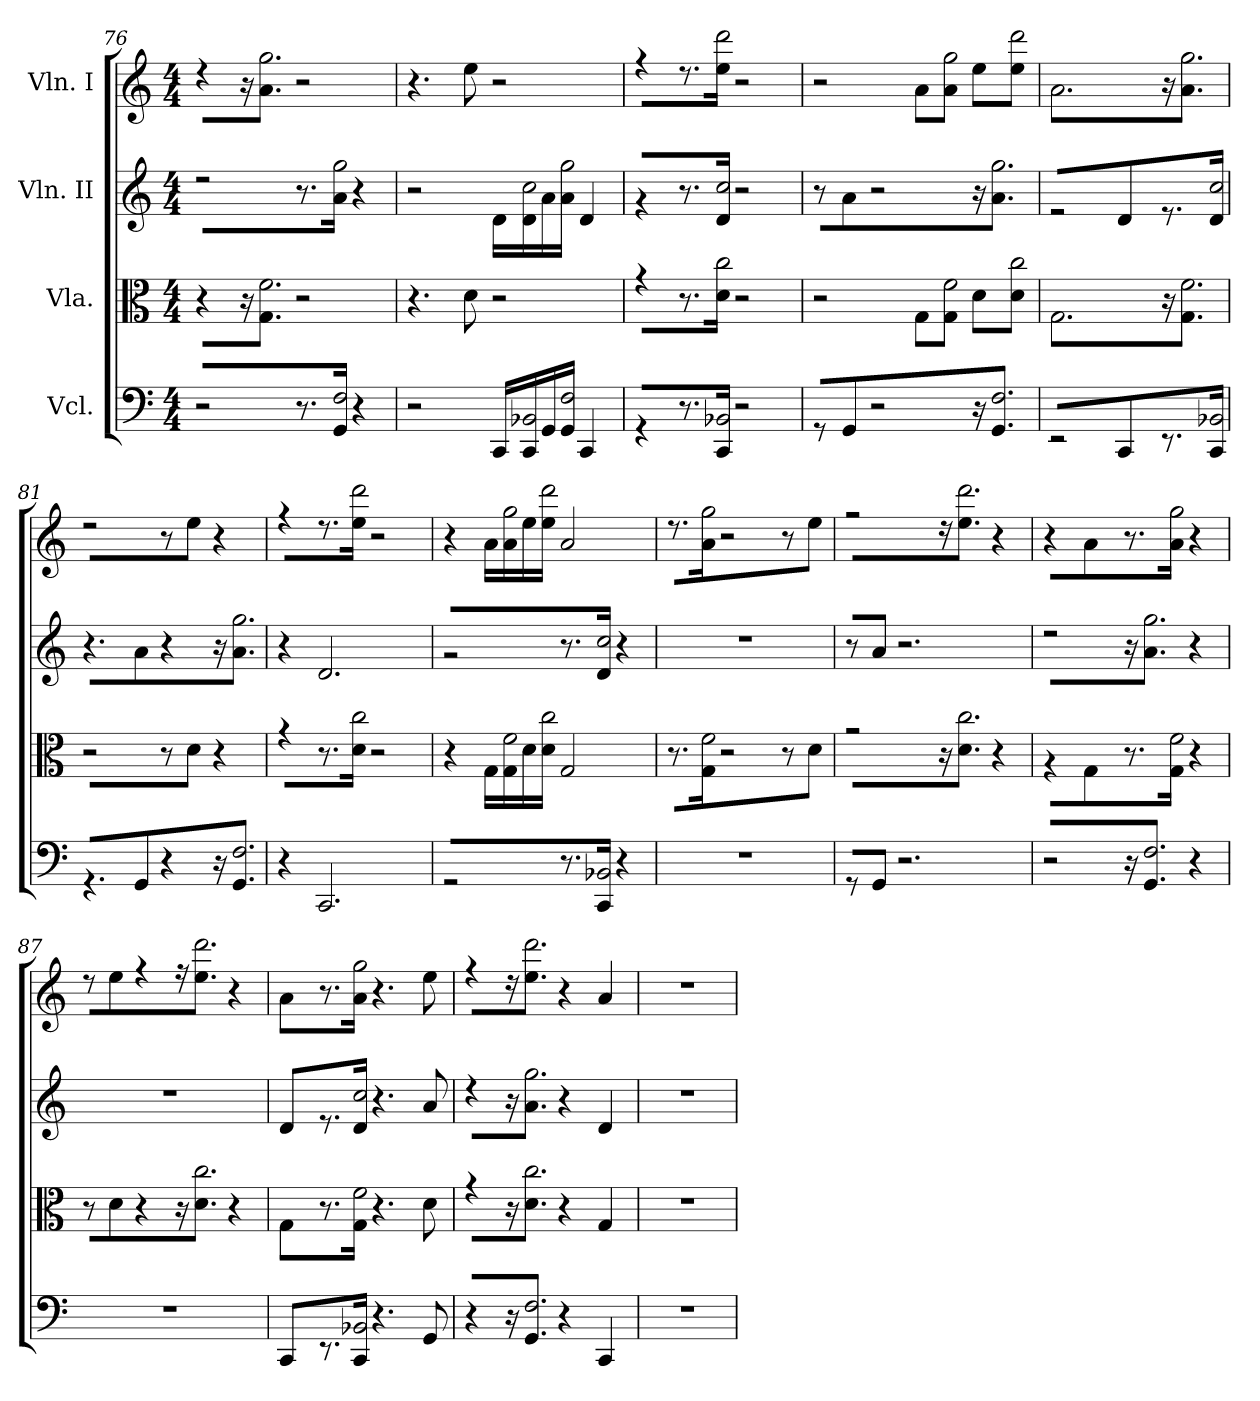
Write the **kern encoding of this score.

**kern	**kern	**kern	**kern
*part4	*part3	*part2	*part1
*staff4	*staff3	*staff2	*staff1
*I"Vcl.	*I"Vla.	*I"Vln. II	*I"Vln. I
*clefF4	*clefC3	*clefG2	*clefG2
*k[]	*k[]	*k[]	*k[]
*C:	*C:	*C:	*C:
*M4/4	*M4/4	*M4/4	*M4/4
=76	=76	=76	=76
2r	4r	2r	4r
.	16r	.	16r
!	!LO:N:n=2:head=open	!	!LO:N:n=2:head=open
.	8.G 8.fJ	.	8.a 8.ggJ
8.r	2r	8.r	2r
!LO:N:n=2:head=open	!	!LO:N:n=2:head=open	!
16GG 16FJJ	.	16a 16ggJJ	.
4r	.	4r	.
=77	=77	=77	=77
2r	4.r	2r	4.r
.	8d	.	8ee
16CCLL	2r	16dLL	2r
!LO:N:n=2:head=open	!	!LO:N:n=2:head=open	!
16CC 16BB-X	.	16d 16cc	.
16GG	.	16a	.
!LO:N:n=2:head=open	!	!LO:N:n=2:head=open	!
16GG 16FJJ	.	16a 16ggJJ	.
4CC	.	4d	.
=78	=78	=78	=78
4r	4r	4r	4r
8.r	8.r	8.r	8.r
!LO:N:n=2:head=open	!LO:N:n=2:head=open	!LO:N:n=2:head=open	!LO:N:n=2:head=open
16CC 16BB-XJJ	16d 16ccJJ	16d 16ccJJ	16ee 16dddJJ
2r	2r	2r	2r
=79	=79	=79	=79
8r	2r	8r	2r
8GGJ	.	8aJ	.
2r	.	2r	.
.	8GL	.	8aL
!	!LO:N:n=2:head=open	!	!LO:N:n=2:head=open
.	8G 8fJ	.	8a 8ggJ
16r	8dL	16r	8eeL
!LO:N:n=2:head=open	!	!LO:N:n=2:head=open	!
8.GG 8.FJ	.	8.a 8.ggJ	.
!	!LO:N:n=2:head=open	!	!LO:N:n=2:head=open
.	8d 8ccJ	.	8ee 8dddJ
=80	=80	=80	=80
2r	2.G	2r	2.a
4CC	.	4d	.
8.r	16r	8.r	16r
!	!LO:N:n=2:head=open	!	!LO:N:n=2:head=open
.	8.G 8.fJ	.	8.a 8.ggJ
!LO:N:n=2:head=open	!	!LO:N:n=2:head=open	!
16CC 16BB-XJJ	.	16d 16ccJJ	.
=81	=81	=81	=81
4.r	2r	4.r	2r
8GG	.	8a	.
4r	8r	4r	8r
.	8dJ	.	8eeJ
16r	4r	16r	4r
!LO:N:n=2:head=open	!	!LO:N:n=2:head=open	!
8.GG 8.FJ	.	8.a 8.ggJ	.
=82	=82	=82	=82
4r	4r	4r	4r
2.CC	8.r	2.d	8.r
!	!LO:N:n=2:head=open	!	!LO:N:n=2:head=open
.	16d 16ccJJ	.	16ee 16dddJJ
.	2r	.	2r
=83	=83	=83	=83
2r	4r	2r	4r
.	16GLL	.	16aLL
!	!LO:N:n=2:head=open	!	!LO:N:n=2:head=open
.	16G 16f	.	16a 16gg
.	16d	.	16ee
!	!LO:N:n=2:head=open	!	!LO:N:n=2:head=open
.	16d 16ccJJ	.	16ee 16dddJJ
8.r	2G	8.r	2a
!LO:N:n=2:head=open	!	!LO:N:n=2:head=open	!
16CC 16BB-XJJ	.	16d 16ccJJ	.
4r	.	4r	.
=84	=84	=84	=84
1r	8.r	1r	8.r
!	!LO:N:n=2:head=open	!	!LO:N:n=2:head=open
.	16G 16fJJ	.	16a 16ggJJ
.	2r	.	2r
.	8r	.	8r
.	8dJ	.	8eeJ
=85	=85	=85	=85
8r	2r	8r	2r
8GGJ	.	8aJ	.
2.r	.	2.r	.
.	16r	.	16r
!	!LO:N:n=2:head=open	!	!LO:N:n=2:head=open
.	8.d 8.ccJ	.	8.ee 8.dddJ
.	4r	.	4r
=86	=86	=86	=86
2r	4r	2r	4r
.	4G	.	4a
16r	8.r	16r	8.r
!LO:N:n=2:head=open	!	!LO:N:n=2:head=open	!
8.GG 8.FJ	.	8.a 8.ggJ	.
!	!LO:N:n=2:head=open	!	!LO:N:n=2:head=open
.	16G 16fJJ	.	16a 16ggJJ
4r	4r	4r	4r
=87	=87	=87	=87
1r	8r	1r	8r
.	8dJ	.	8eeJ
.	4r	.	4r
.	16r	.	16r
!	!LO:N:n=2:head=open	!	!LO:N:n=2:head=open
.	8.d 8.ccJ	.	8.ee 8.dddJ
.	4r	.	4r
=88	=88	=88	=88
4CC	4G	4d	4a
8.r	8.r	8.r	8.r
!LO:N:n=2:head=open	!LO:N:n=2:head=open	!LO:N:n=2:head=open	!LO:N:n=2:head=open
16CC 16BB-XJJ	16G 16fJJ	16d 16ccJJ	16a 16ggJJ
4.r	4.r	4.r	4.r
8GG	8d	8a	8ee
=89	=89	=89	=89
4r	4r	4r	4r
16r	16r	16r	16r
!LO:N:n=2:head=open	!LO:N:n=2:head=open	!LO:N:n=2:head=open	!LO:N:n=2:head=open
8.GG 8.FJ	8.d 8.ccJ	8.a 8.ggJ	8.ee 8.dddJ
4r	4r	4r	4r
4CC	4G	4d	4a
=90	=90	=90	=90
1r	1r	1r	1r
=	=	=	=
*-	*-	*-	*-
